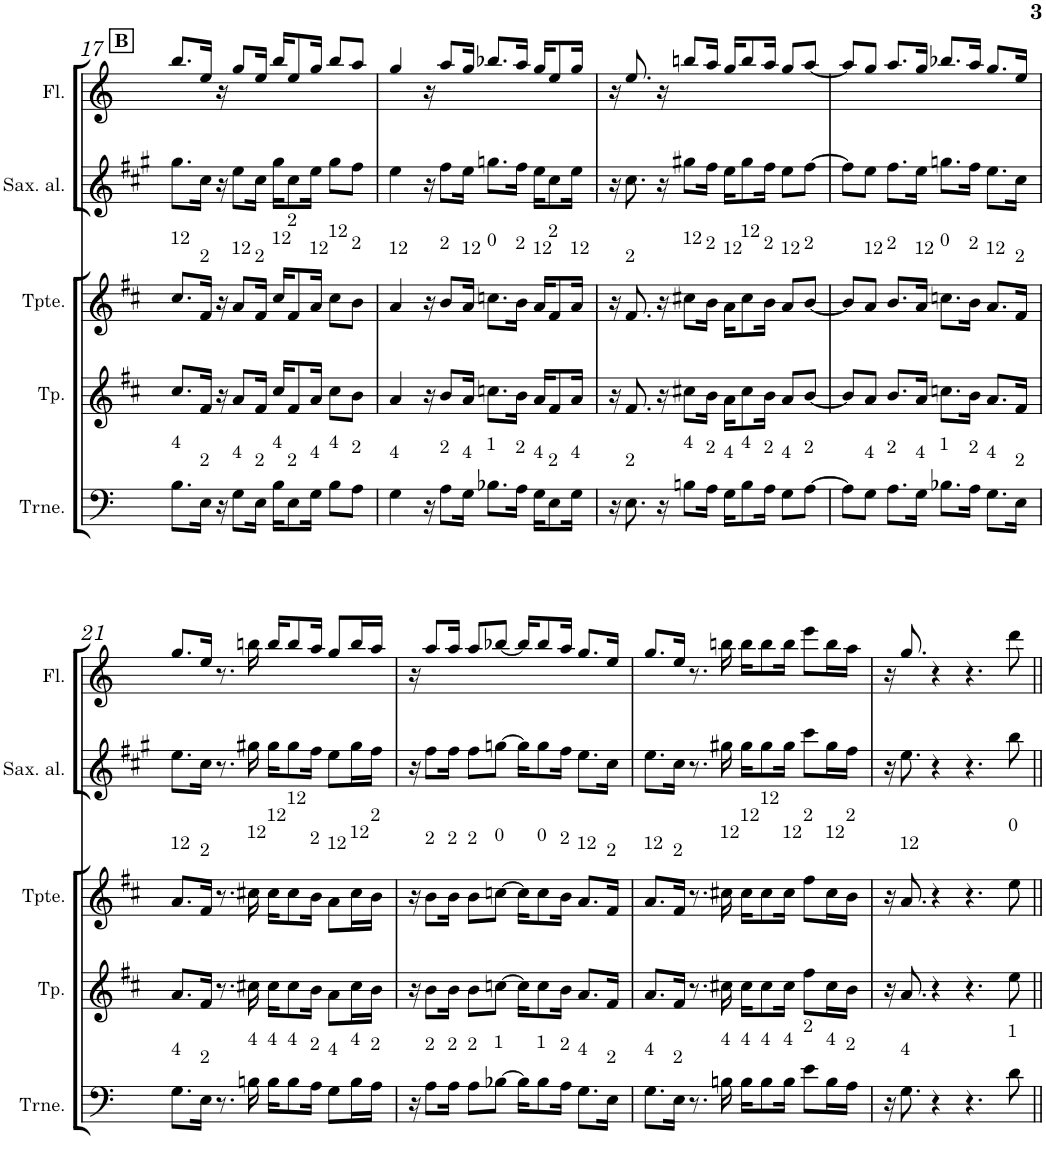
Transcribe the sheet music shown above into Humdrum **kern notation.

**kern	**kern	**kern	**kern	**kern
*part5	*part4	*part3	*part2	*part1
*staff5	*staff4	*staff3	*staff2	*staff1
*I"C ClavF	*I"Bb	*I"Bb - Pirata	*I"Eb	*I"C ClavG
!!LO:PB:g=z
*clefF4	*clefG2	*clefG2	*clefG2	*clefG2
*	*Trd1c2	*Trd1c2	*Trd5c9	*
*k[]	*k[f#c#]	*k[f#c#]	*k[f#c#g#]	*k[]
*M4/4	*M4/4	*M4/4	*M4/4	*M4/4
!!LO:REH:place=s1:a:B:cj:t=B
=17	=17	=17	=17	=17
!	!	!LO:TX:a:t=12	!	!
!LO:TX:a:t=4	!	!	!	!
8.B\L	8.cc#/L	8.cc#/L	8.gg#\L	8.bb/L
!	!	!LO:TX:a:t=2	!	!
!LO:TX:a:t=2	!	!	!	!
16E\Jk	16f#/Jk	16f#/Jk	16cc#\Jk	16ee/Jk
16r	16r	16r	16r	16r
!	!	!LO:TX:a:t=12	!	!
!LO:TX:a:t=4	!	!	!	!
8G\L	8a/L	8a/L	8ee\L	8gg/L
!	!	!LO:TX:a:t=2	!	!
!LO:TX:a:t=2	!	!	!	!
16E\Jk	16f#/Jk	16f#/Jk	16cc#\Jk	16ee/Jk
!	!	!LO:TX:a:t=12	!	!
!LO:TX:a:t=4	!	!	!	!
16B\KL	16cc#/KL	16cc#/KL	16gg#\KL	16bb/KL
!	!	!LO:TX:a:t=2	!	!
!LO:TX:a:t=2	!	!	!	!
8E\	8f#/	8f#/	8cc#\	8ee/
!	!	!LO:TX:a:t=12	!	!
!LO:TX:a:t=4	!	!	!	!
16G\Jk	16a/Jk	16a/Jk	16ee\Jk	16gg/Jk
!	!	!LO:TX:a:t=12	!	!
!LO:TX:a:t=4	!	!	!	!
8B\L	8cc#\L	8cc#\L	8gg#\L	8bb/L
!	!	!LO:TX:a:t=2	!	!
!LO:TX:a:t=2	!	!	!	!
8A\J	8b\J	8b\J	8ff#\J	8aa/J
=18	=18	=18	=18	=18
!	!	!LO:TX:a:t=12	!	!
!LO:TX:a:t=4	!	!	!	!
4G\	4a/	4a/	4ee\	4gg/
16r	16r	16r	16r	16r
!	!	!LO:TX:a:t=2	!	!
!LO:TX:a:t=2	!	!	!	!
8A\L	8b/L	8b/L	8ff#\L	8aa/L
!	!	!LO:TX:a:t=12	!	!
!LO:TX:a:t=4	!	!	!	!
16G\Jk	16a/Jk	16a/Jk	16ee\Jk	16gg/Jk
!	!	!LO:TX:a:t=0	!	!
!LO:TX:a:t=1	!	!	!	!
8.B-X\L	8.ccn\L	8.ccn\L	8.ggn\L	8.bb-X/L
!	!	!LO:TX:a:t=2	!	!
!LO:TX:a:t=2	!	!	!	!
16A\Jk	16b\Jk	16b\Jk	16ff#\Jk	16aa/Jk
!	!	!LO:TX:a:t=12	!	!
!LO:TX:a:t=4	!	!	!	!
16G\KL	16a/KL	16a/KL	16ee\KL	16gg/KL
!	!	!LO:TX:a:t=2	!	!
!LO:TX:a:t=2	!	!	!	!
8E\	8f#/	8f#/	8cc#\	8ee/
!	!	!LO:TX:a:t=12	!	!
!LO:TX:a:t=4	!	!	!	!
16G\Jk	16a/Jk	16a/Jk	16ee\Jk	16gg/Jk
=19	=19	=19	=19	=19
16r	16r	16r	16r	16r
!	!	!LO:TX:a:t=2	!	!
!LO:TX:a:t=2	!	!	!	!
8.E\	8.f#/	8.f#/	8.cc#\	8.ee/
16r	16r	16r	16r	16r
!	!	!LO:TX:a:t=12	!	!
!LO:TX:a:t=4	!	!	!	!
8Bn\L	8cc#X\L	8cc#X\L	8gg#X\L	8bbn/L
!	!	!LO:TX:a:t=2	!	!
!LO:TX:a:t=2	!	!	!	!
16A\Jk	16b\Jk	16b\Jk	16ff#\Jk	16aa/Jk
!	!	!LO:TX:a:t=12	!	!
!LO:TX:a:t=4	!	!	!	!
16G\KL	16a\KL	16a\KL	16ee\KL	16gg/KL
!	!	!LO:TX:a:t=12	!	!
!LO:TX:a:t=4	!	!	!	!
8B\	8cc#\	8cc#\	8gg#\	8bb/
!	!	!LO:TX:a:t=2	!	!
!LO:TX:a:t=2	!	!	!	!
16A\Jk	16b\Jk	16b\Jk	16ff#\Jk	16aa/Jk
!	!	!LO:TX:a:t=12	!	!
!LO:TX:a:t=4	!	!	!	!
8G\L	8a/L	8a/L	8ee\L	8gg/L
!	!	!LO:TX:a:t=2	!	!
!LO:TX:a:t=2	!	!	!	!
[>8A\J	[<8b/J	[<8b/J	[>8ff#\J	[<8aa/J
=20	=20	=20	=20	=20
8A\L]	8b/L]	8b/L]	8ff#\L]	8aa/L]
!	!	!LO:TX:a:t=12	!	!
!LO:TX:a:t=4	!	!	!	!
8G\J	8a/J	8a/J	8ee\J	8gg/J
!	!	!LO:TX:a:t=2	!	!
!LO:TX:a:t=2	!	!	!	!
8.A\L	8.b/L	8.b/L	8.ff#\L	8.aa/L
!	!	!LO:TX:a:t=12	!	!
!LO:TX:a:t=4	!	!	!	!
16G\Jk	16a/Jk	16a/Jk	16ee\Jk	16gg/Jk
!	!	!LO:TX:a:t=0	!	!
!LO:TX:a:t=1	!	!	!	!
8.B-X\L	8.ccn\L	8.ccn\L	8.ggn\L	8.bb-X/L
!	!	!LO:TX:a:t=2	!	!
!LO:TX:a:t=2	!	!	!	!
16A\Jk	16b\Jk	16b\Jk	16ff#\Jk	16aa/Jk
!	!	!LO:TX:a:t=12	!	!
!LO:TX:a:t=4	!	!	!	!
8.G\L	8.a/L	8.a/L	8.ee\L	8.gg/L
!	!	!LO:TX:a:t=2	!	!
!LO:TX:a:t=2	!	!	!	!
16E\Jk	16f#/Jk	16f#/Jk	16cc#\Jk	16ee/Jk
!!LO:LB:g=z
=21	=21	=21	=21	=21
!	!	!LO:TX:a:t=12	!	!
!LO:TX:a:t=4	!	!	!	!
8.G\L	8.a/L	8.a/L	8.ee\L	8.gg/L
!	!	!LO:TX:a:t=2	!	!
!LO:TX:a:t=2	!	!	!	!
16E\Jk	16f#/Jk	16f#/Jk	16cc#\Jk	16ee/Jk
8.r	8.r	8.r	8.r	8.r
!	!	!LO:TX:a:t=12	!	!
!LO:TX:a:t=4	!	!	!	!
16Bn\	16cc#X\	16cc#X\	16gg#X\	16bbn\
!	!	!LO:TX:a:t=12	!	!
!LO:TX:a:t=4	!	!	!	!
16B\KL	16cc#\KL	16cc#\KL	16gg#\KL	16bb/KL
!	!	!LO:TX:a:t=12	!	!
!LO:TX:a:t=4	!	!	!	!
8B\	8cc#\	8cc#\	8gg#\	8bb/
!	!	!LO:TX:a:t=2	!	!
!LO:TX:a:t=2	!	!	!	!
16A\Jk	16b\Jk	16b\Jk	16ff#\Jk	16aa/Jk
!	!	!LO:TX:a:t=12	!	!
!LO:TX:a:t=4	!	!	!	!
8G\L	8a\L	8a\L	8ee\L	8gg/L
!	!	!LO:TX:a:t=12	!	!
!LO:TX:a:t=4	!	!	!	!
16B\L	16cc#\L	16cc#\L	16gg#\L	16bb/L
!	!	!LO:TX:a:t=2	!	!
!LO:TX:a:t=2	!	!	!	!
16A\JJ	16b\JJ	16b\JJ	16ff#\JJ	16aa/JJ
=22	=22	=22	=22	=22
16r	16r	16r	16r	16r
!	!	!LO:TX:a:t=2	!	!
!LO:TX:a:t=2	!	!	!	!
8A\L	8b\L	8b\L	8ff#\L	8aa/L
!	!	!LO:TX:a:t=2	!	!
!LO:TX:a:t=2	!	!	!	!
16A\Jk	16b\Jk	16b\Jk	16ff#\Jk	16aa/Jk
!	!	!LO:TX:a:t=2	!	!
!LO:TX:a:t=2	!	!	!	!
8A\L	8b\L	8b\L	8ff#\L	8aa/L
!	!	!LO:TX:a:t=0	!	!
!LO:TX:a:t=1	!	!	!	!
[>8B-X\J	[>8ccn\J	[>8ccn\J	[>8ggn\J	[<8bb-X/J
16B-\KL]	16cc\KL]	16cc\KL]	16gg\KL]	16bb-/KL]
!	!	!LO:TX:a:t=0	!	!
!LO:TX:a:t=1	!	!	!	!
8B-\	8cc\	8cc\	8gg\	8bb-/
!	!	!LO:TX:a:t=2	!	!
!LO:TX:a:t=2	!	!	!	!
16A\Jk	16b\Jk	16b\Jk	16ff#\Jk	16aa/Jk
!	!	!LO:TX:a:t=12	!	!
!LO:TX:a:t=4	!	!	!	!
8.G\L	8.a/L	8.a/L	8.ee\L	8.gg/L
!	!	!LO:TX:a:t=2	!	!
!LO:TX:a:t=2	!	!	!	!
16E\Jk	16f#/Jk	16f#/Jk	16cc#\Jk	16ee/Jk
=23	=23	=23	=23	=23
!	!	!LO:TX:a:t=12	!	!
!LO:TX:a:t=4	!	!	!	!
8.G\L	8.a/L	8.a/L	8.ee\L	8.gg/L
!	!	!LO:TX:a:t=2	!	!
!LO:TX:a:t=2	!	!	!	!
16E\Jk	16f#/Jk	16f#/Jk	16cc#\Jk	16ee/Jk
8.r	8.r	8.r	8.r	8.r
!	!	!LO:TX:a:t=12	!	!
!LO:TX:a:t=4	!	!	!	!
16Bn\	16cc#X\	16cc#X\	16gg#X\	16bbn\
!	!	!LO:TX:a:t=12	!	!
!LO:TX:a:t=4	!	!	!	!
16B\KL	16cc#\KL	16cc#\KL	16gg#\KL	16bb\KL
!	!	!LO:TX:a:t=12	!	!
!LO:TX:a:t=4	!	!	!	!
8B\	8cc#\	8cc#\	8gg#\	8bb\
!	!	!LO:TX:a:t=12	!	!
!LO:TX:a:t=4	!	!	!	!
16B\Jk	16cc#\Jk	16cc#\Jk	16gg#\Jk	16bb\Jk
!	!	!LO:TX:a:t=2	!	!
!LO:TX:a:t=2	!	!	!	!
8e\L	8ff#\L	8ff#\L	8ccc#\L	8eee\L
!	!	!LO:TX:a:t=12	!	!
!LO:TX:a:t=4	!	!	!	!
16B\L	16cc#\L	16cc#\L	16gg#\L	16bb\L
!	!	!LO:TX:a:t=2	!	!
!LO:TX:a:t=2	!	!	!	!
16A\JJ	16b\JJ	16b\JJ	16ff#\JJ	16aa\JJ
=24	=24	=24	=24	=24
16r	16r	16r	16r	16r
!	!	!LO:TX:a:t=12	!	!
!LO:TX:a:t=4	!	!	!	!
8.G\	8.a/	8.a/	8.ee\	8.gg/
4r	4r	4r	4r	4r
4.r	4.r	4.r	4.r	4.r
!	!	!LO:TX:a:t=0	!	!
!LO:TX:a:t=1	!	!	!	!
8d\	8ee\	8ee\	8bb\	8ddd\
=||	=||	=||	=||	=||
*-	*-	*-	*-	*-
